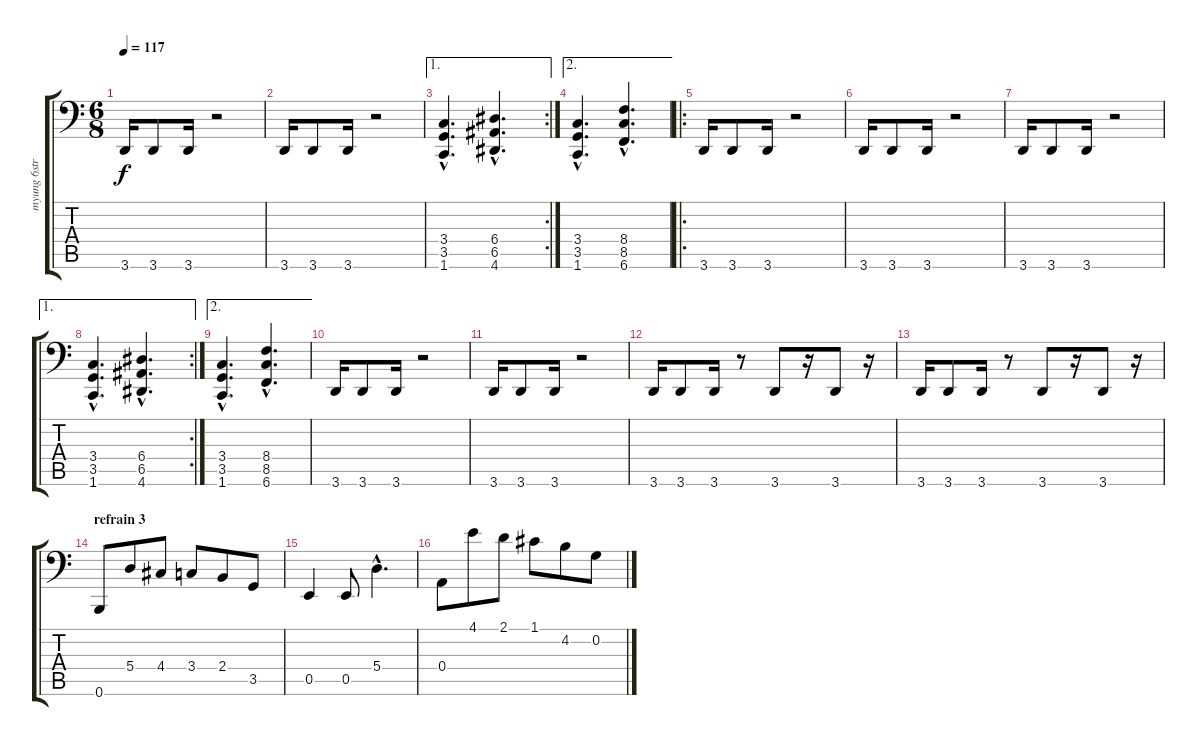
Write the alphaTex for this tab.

\track ("myung 6str." "myung 6str") {instrument electricbasspick}
\staff {score tabs}
\tuning (C3 G2 D2 A1 E1 B0) {hide}
\ts (6 8)
\tempo 117
\clef f4
\ks c
3.6.16{dy f} 3.6.8 3.6.16 r.2 |
3.6.16 3.6.8 3.6.16 r.2 |
\ae 1
\rc 2
(3.4{hac} 3.5{hac} 1.6{hac}).4{d} (6.4{hac} 6.5{hac} 4.6{hac}).4{d} |
\ae 2
(3.4{hac} 3.5{hac} 1.6{hac}).4{d} (8.4{hac} 8.5{hac} 6.6{hac}).4{d} |
\ro
3.6.16 3.6.8 3.6.16 r.2 |
3.6.16 3.6.8 3.6.16 r.2 |
3.6.16 3.6.8 3.6.16 r.2 |
\ae 1
\rc 2
(3.4{hac} 3.5{hac} 1.6{hac}).4{d} (6.4{hac} 6.5{hac} 4.6{hac}).4{d} |
\ae 2
(3.4{hac} 3.5{hac} 1.6{hac}).4{d} (8.4{hac} 8.5{hac} 6.6{hac}).4{d} |
3.6.16 3.6.8 3.6.16 r.2 |
3.6.16 3.6.8 3.6.16 r.2 |
3.6.16 3.6.8 3.6.16 r.8 3.6.8 r.16 3.6.8 r.16 |
3.6.16 3.6.8 3.6.16 r.8 3.6.8 r.16 3.6.8 r.16 |
\section ("" "refrain 3")
0.6.8 5.4.8 4.4.8 3.4.8 2.4.8 3.5.8 |
0.5.4 0.5.8 5.4{hac}.4{d} |
0.4.8 4.1.8 2.1.8 1.1.8 4.2.8 0.2.8
